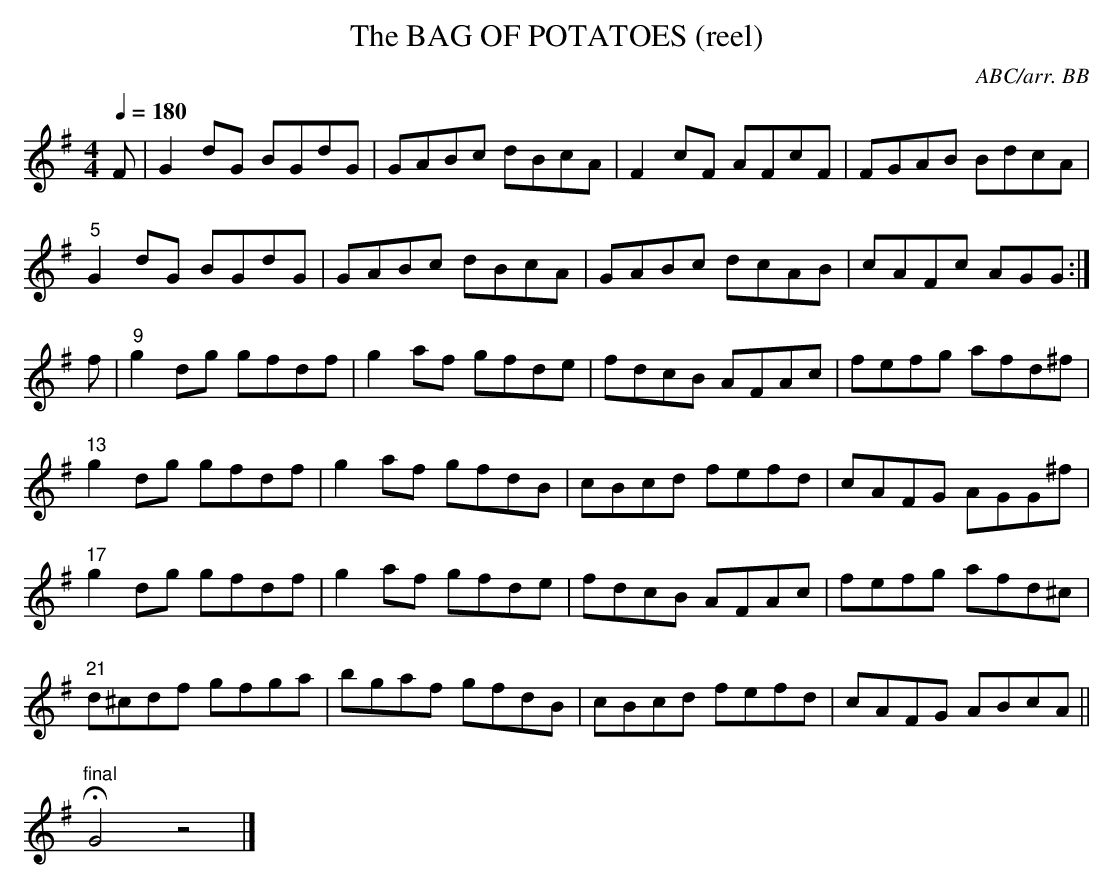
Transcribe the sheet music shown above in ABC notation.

X:1
T:BAG OF POTATOES (reel), The
listening to the MIDI - they were unnoticeable and didn't seem
worth the effort.
C:ABC/arr. BB
Q:1/4=180
M:4/4
L:1/8
K:G
F|G2dG BGdG|GABc dBcA|F2 cF AFcF|FGAB BdcA|
"5"G2 dG BGdG|GABc dBcA|GABc dcAB|cAFc AGG:|
f|"9"g2 dg gfdf|g2af gfde|fdcB AFAc|fefg afd^f|
"13"g2 dg gfdf|g2af gfdB|cBcd fefd|cAFG AGG^f|
"17"g2 dg gfdf|g2af gfde|fdcB AFAc|fefg afd^c|
"21"d^cdf gfga|bgaf gfdB|cBcd fefd|cAFG ABcA||
"final"HG4z4|]
